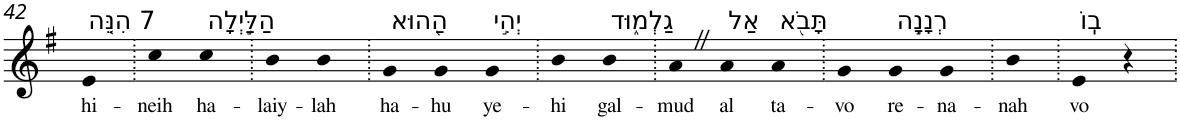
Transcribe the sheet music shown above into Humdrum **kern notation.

**kern	**text
*part1	*part1
*staff1	*staff1
*I"Piano	*
*I'Pno	*
!!LO:PB:g=z
*clefG2	*
*k[f#]	*
*G:	*
=42	=42
!LO:TX:a:t=7 הִנֵּ֤ה	!
!	!LO:LY:b
4e	hi-
=43.	=43.
!	!LO:LY:b
4cc	-neih
!LO:TX:a:t=הַלַּ֣יְלָה	!
!	!LO:LY:b
4cc	ha-
=44.	=44.
!	!LO:LY:b
4b	-laiy-
!	!LO:LY:b
4b	-lah
=45.	=45.
!LO:TX:a:t=הַ֭הוּא	!
!	!LO:LY:b
4g	ha-
!	!LO:LY:b
4g	-hu
!LO:TX:a:t=יְהִ֣י	!
!	!LO:LY:b
4g	ye-
=46.	=46.
!	!LO:LY:b
4b	-hi
!LO:TX:a:t=גַלְמ֑וּד	!
!	!LO:LY:b
4b	gal-
=47.	=47.
!	!LO:LY:b
4aZ	-mud
!LO:TX:a:t=אַל	!
!	!LO:LY:b
4a	al
!LO:TX:a:t=תָּבֹ֖א	!
!	!LO:LY:b
4a	ta-
=48.	=48.
!	!LO:LY:b
4g	-vo
!LO:TX:a:t=רְנָנָ֣ה	!
!	!LO:LY:b
4g	re-
!	!LO:LY:b
4g	-na-
=49.	=49.
!	!LO:LY:b
4b	-nah
=50.	=50.
!LO:TX:a:t=בֽוֹ	!
!	!LO:LY:b
4e	vo
4r	.
=.	=.
*-	*-
